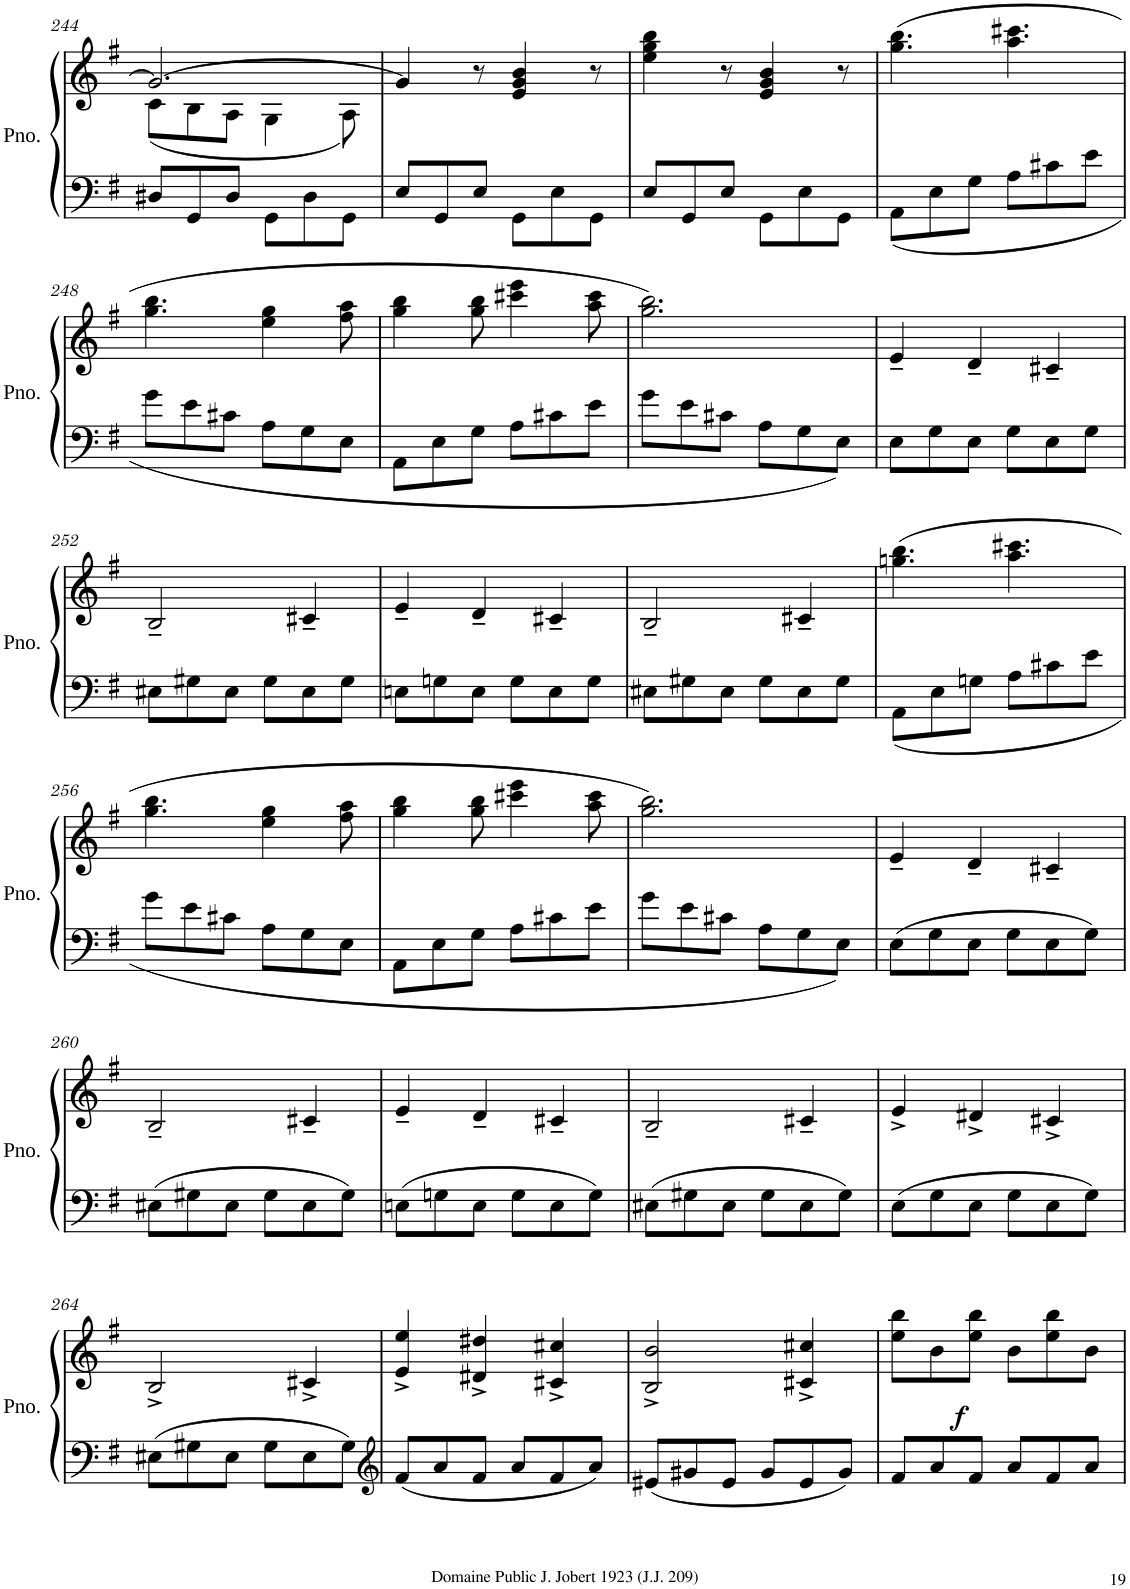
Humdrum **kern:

**kern	**kern	**dynam
*part1	*part1	*part1
*staff2	*staff1	*staff1/2
*I"Piano	*	*
*I'Pno.	*	*
!!LO:PB:g=z
*clefF4	*clefG2	*
*k[f#]	*k[f#]	*
*M6/8	*M6/8	*
=244	=244	=244
*	*^	*
8D#X/L	2.g/_	(8c\L	.
8GG/	.	8B\	.
8D#/J	.	8A\J	.
8GG\L	.	4G\	.
8D#\	.	.	.
8GG\J	.	8A\)	.
*	*v	*v	*
=245	=245	=245
8E/L	4g/]	.
8GG/	.	.
8E/J	8r	.
8GG\L	4e/ 4g/ 4b/	.
8E\	.	.
8GG\J	8r	.
=246	=246	=246
8E/L	4ee\ 4gg\ 4bb\	.
8GG/	.	.
8E/J	8r	.
8GG\L	4e/ 4g/ 4b/	.
8E\	.	.
8GG\J	8r	.
=247	=247	=247
8AA\L	(4.gg\ 4.bb\	.
8E\	.	.
8G\J	.	.
8A\L	4.aa\ 4.ccc#X\	.
8c#X\	.	.
8e\J	.	.
!!LO:LB:g=z
=248	=248	=248
8g\L	4.gg\ 4.bb\	.
8e\	.	.
8c#X\J	.	.
8A\L	4ee\ 4gg\	.
8G\	.	.
8E\J	8ff#\ 8aa\	.
=249	=249	=249
8AA\L	4gg\ 4bb\	.
8E\	.	.
8G\J	8gg\ 8bb\	.
8A\L	4ccc#X\ 4eee\	.
8c#X\	.	.
8e\J	8aa\ 8ccc#\	.
=250	=250	=250
8g\L	2.gg\ 2.bb\)	.
8e\	.	.
8c#X\J	.	.
8A\L	.	.
8G\	.	.
8E\J	.	.
=251	=251	=251
8E\L	4e~/	.
8G\	.	.
8E\J	4d~/	.
8G\L	.	.
8E\	4c#X~/	.
8G\J	.	.
!!LO:LB:g=z
=252	=252	=252
8E#X\L	2B~/	.
8G#X\	.	.
8E#X\J	.	.
8G#\L	.	.
8E#X\	4c#X~/	.
8G#\J	.	.
=253	=253	=253
8En\L	4e~/	.
8Gn\	.	.
8E\J	4d~/	.
8G\L	.	.
8E\	4c#X~/	.
8G\J	.	.
=254	=254	=254
8E#X\L	2B~/	.
8G#X\	.	.
8E#X\J	.	.
8G#\L	.	.
8E#X\	4c#X~/	.
8G#\J	.	.
=255	=255	=255
8AA\L	(4.ggn\ 4.bb\	.
8E\	.	.
8Gn\J	.	.
8A\L	4.aa\ 4.ccc#X\	.
8c#X\	.	.
8e\J	.	.
!!LO:LB:g=z
=256	=256	=256
8g\L	4.gg\ 4.bb\	.
8e\	.	.
8c#X\J	.	.
8A\L	4ee\ 4gg\	.
8G\	.	.
8E\J	8ff#\ 8aa\	.
=257	=257	=257
8AA\L	4gg\ 4bb\	.
8E\	.	.
8G\J	8gg\ 8bb\	.
8A\L	4ccc#X\ 4eee\	.
8c#X\	.	.
8e\J	8aa\ 8ccc#\	.
=258	=258	=258
8g\L	2.gg\ 2.bb\)	.
8e\	.	.
8c#X\J	.	.
8A\L	.	.
8G\	.	.
8E\J	.	.
=259	=259	=259
8E\L	4e~/	.
8G\	.	.
8E\J	4d~/	.
8G\L	.	.
8E\	4c#X~/	.
8G\J	.	.
!!LO:LB:g=z
=260	=260	=260
8E#X\L	2B~/	.
8G#X\	.	.
8E#X\J	.	.
8G#\L	.	.
8E#X\	4c#X~/	.
8G#\J	.	.
=261	=261	=261
8En\L	4e~/	.
8Gn\	.	.
8E\J	4d~/	.
8G\L	.	.
8E\	4c#X~/	.
8G\J	.	.
=262	=262	=262
8E#X\L	2B~/	.
8G#X\	.	.
8E#X\J	.	.
8G#\L	.	.
8E#X\	4c#X~/	.
8G#\J	.	.
=263	=263	=263
8E\L	4e^/	.
8G\	.	.
8E\J	4d#X^/	.
8G\L	.	.
8E\	4c#X^/	.
8G\J	.	.
!!LO:LB:g=z
=264	=264	=264
8E#X\L	2B^/	.
8G#X\	.	.
8E#X\J	.	.
8G#\L	.	.
8E#X\	4c#X^/	.
8G#\J	.	.
=265	=265	=265
*clefG2	*	*
8f#/L	4e/^ 4ee/^	.
8a/	.	.
8f#/J	4d#X/^ 4dd#X/^	.
8a/L	.	.
8f#/	4c#X/^ 4cc#X/^	.
8a/J	.	.
=266	=266	=266
8e#X/L	2B/^ 2b/^	.
8g#X/	.	.
8e#X/J	.	.
8g#/L	.	.
8e#X/	4c#X/^ 4cc#X/^	.
8g#/J	.	.
=267	=267	=267
!	!	!LO:DY:b
8f#/L	8ee\ 8bb\L	f
8a/	8b\	.
8f#/J	8ee\ 8bb\J	.
8a/L	8b\L	.
8f#/	8ee\ 8bb\	.
8a/J	8b\J	.
=	=	=
*-	*-	*-
